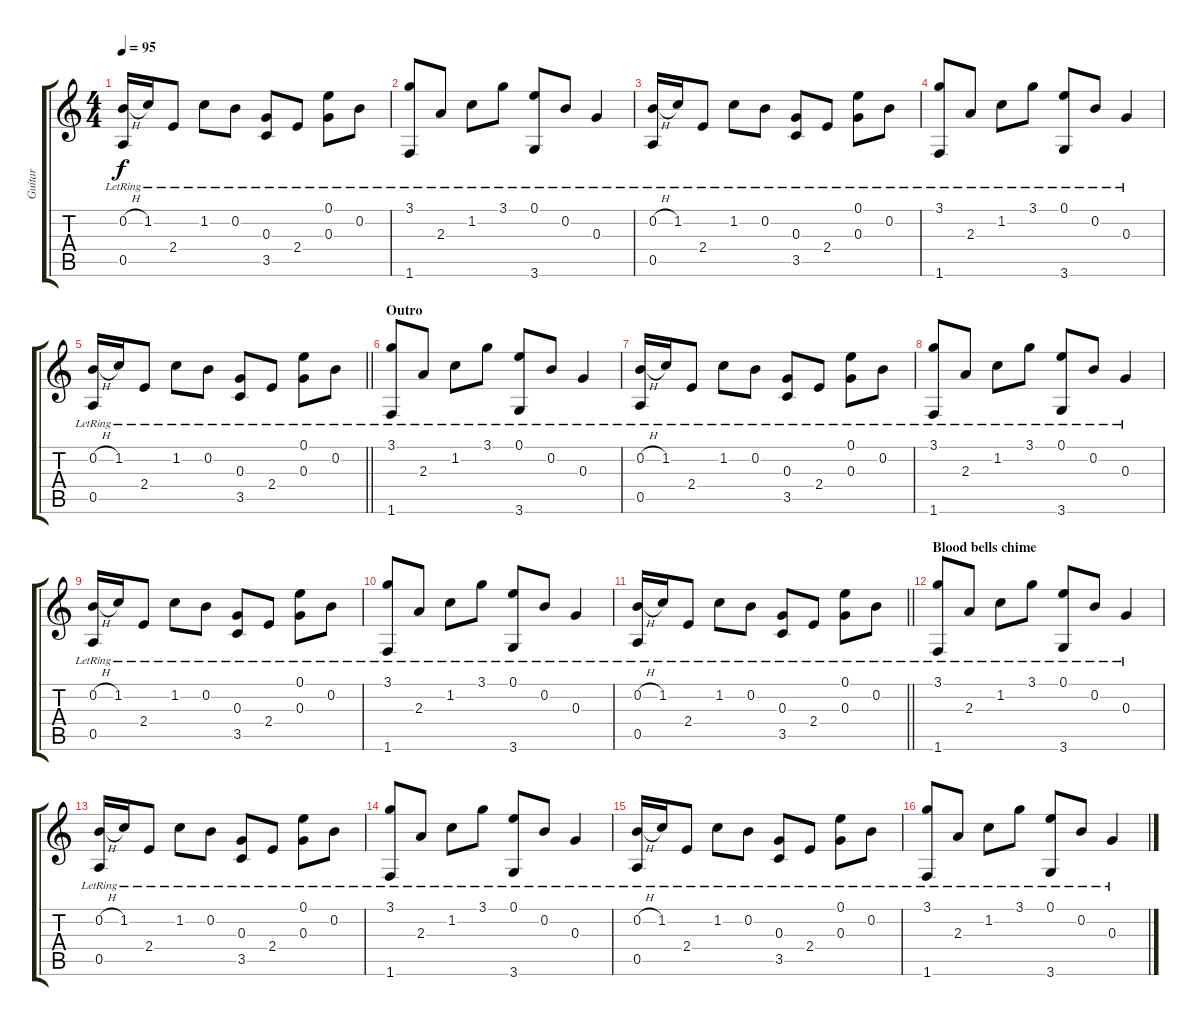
\track ("Guitar " "Guitar ") {instrument acousticguitarsteel}
\staff {score tabs}
\tuning (E4 B3 G3 D3 A2 E2) {hide}
\ts (4 4)
\tempo 95
\clef g2
\ks c
(0.2{h lr} 0.5{lr}).16{dy f} 1.2{lr}.16 2.4{lr}.8 1.2{lr}.8 0.2{lr}.8 (0.3{lr} 3.5{lr}).8 2.4{lr}.8 (0.1{lr} 0.3{lr}).8 0.2{lr}.8 |
(3.1{lr} 1.6{lr}).8 2.3{lr}.8 1.2{lr}.8 3.1{lr}.8 (0.1{lr} 3.6{lr}).8 0.2{lr}.8 0.3{lr}.4 |
(0.2{h lr} 0.5{lr}).16 1.2{lr}.16 2.4{lr}.8 1.2{lr}.8 0.2{lr}.8 (0.3{lr} 3.5{lr}).8 2.4{lr}.8 (0.1{lr} 0.3{lr}).8 0.2{lr}.8 |
(3.1{lr} 1.6{lr}).8 2.3{lr}.8 1.2{lr}.8 3.1{lr}.8 (0.1{lr} 3.6{lr}).8 0.2{lr}.8 0.3{lr}.4 |
\barLineRight lightlight
(0.2{h lr} 0.5{lr}).16 1.2{lr}.16 2.4{lr}.8 1.2{lr}.8 0.2{lr}.8 (0.3{lr} 3.5{lr}).8 2.4{lr}.8 (0.1{lr} 0.3{lr}).8 0.2{lr}.8 |
\section ("" "Outro")
(3.1{lr} 1.6{lr}).8 2.3{lr}.8 1.2{lr}.8 3.1{lr}.8 (0.1{lr} 3.6{lr}).8 0.2{lr}.8 0.3{lr}.4 |
(0.2{h lr} 0.5{lr}).16 1.2{lr}.16 2.4{lr}.8 1.2{lr}.8 0.2{lr}.8 (0.3{lr} 3.5{lr}).8 2.4{lr}.8 (0.1{lr} 0.3{lr}).8 0.2{lr}.8 |
(3.1{lr} 1.6{lr}).8 2.3{lr}.8 1.2{lr}.8 3.1{lr}.8 (0.1{lr} 3.6{lr}).8 0.2{lr}.8 0.3{lr}.4 |
(0.2{h lr} 0.5{lr}).16 1.2{lr}.16 2.4{lr}.8 1.2{lr}.8 0.2{lr}.8 (0.3{lr} 3.5{lr}).8 2.4{lr}.8 (0.1{lr} 0.3{lr}).8 0.2{lr}.8 |
(3.1{lr} 1.6{lr}).8 2.3{lr}.8 1.2{lr}.8 3.1{lr}.8 (0.1{lr} 3.6{lr}).8 0.2{lr}.8 0.3{lr}.4 |
\barLineRight lightlight
(0.2{h lr} 0.5{lr}).16 1.2{lr}.16 2.4{lr}.8 1.2{lr}.8 0.2{lr}.8 (0.3{lr} 3.5{lr}).8 2.4{lr}.8 (0.1{lr} 0.3{lr}).8 0.2{lr}.8 |
\section ("" "Blood bells chime")
(3.1{lr} 1.6{lr}).8 2.3{lr}.8 1.2{lr}.8 3.1{lr}.8 (0.1{lr} 3.6{lr}).8 0.2{lr}.8 0.3{lr}.4 |
(0.2{h lr} 0.5{lr}).16 1.2{lr}.16 2.4{lr}.8 1.2{lr}.8 0.2{lr}.8 (0.3{lr} 3.5{lr}).8 2.4{lr}.8 (0.1{lr} 0.3{lr}).8 0.2{lr}.8 |
(3.1{lr} 1.6{lr}).8 2.3{lr}.8 1.2{lr}.8 3.1{lr}.8 (0.1{lr} 3.6{lr}).8 0.2{lr}.8 0.3{lr}.4 |
(0.2{h lr} 0.5{lr}).16 1.2{lr}.16 2.4{lr}.8 1.2{lr}.8 0.2{lr}.8 (0.3{lr} 3.5{lr}).8 2.4{lr}.8 (0.1{lr} 0.3{lr}).8 0.2{lr}.8 |
(3.1{lr} 1.6{lr}).8 2.3{lr}.8 1.2{lr}.8 3.1{lr}.8 (0.1{lr} 3.6{lr}).8 0.2{lr}.8 0.3{lr}.4
